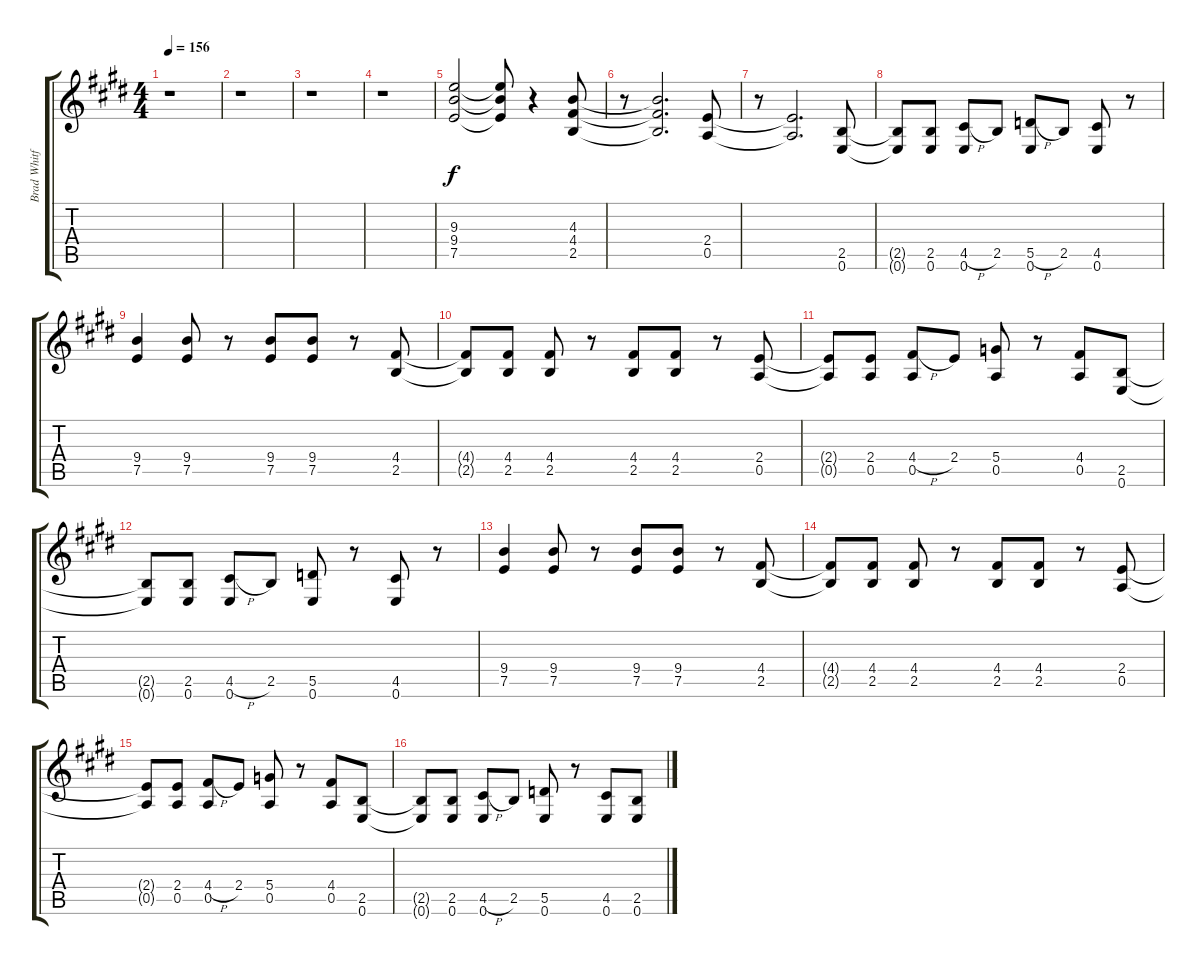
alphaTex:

\track ("Brad Whitford" "Brad Whitf") {instrument overdrivenguitar}
\staff {score tabs}
\tuning (E4 B3 G3 D3 A2 E2) {hide}
\ts (4 4)
\tempo 156
\clef g2
\ks e
r.1{dy f instrument overdrivenguitar} |
\ks c#minor
r.1 |
r.1 |
r.1 |
\ks e
(9.3 9.4 7.5).2 (9.3{t} 9.4{t} 7.5{t}).8 r.4 (4.3 4.4 2.5).8 |
\ks c#minor
r.8 (4.3{t} 4.4{t} 2.5{t}).2{d} (2.4 0.5).8 |
r.8 (2.4{t} 0.5{t}).2{d} (2.5 0.6).8 |
(2.5{t} 0.6{t}).8 (2.5 0.6).8 (4.5{h} 0.6).8 2.5.8 (5.5{h} 0.6).8 2.5.8 (4.5 0.6).8 r.8 |
\ks e
(9.4 7.5).4 (9.4 7.5).8 r.8 (9.4 7.5).8 (9.4 7.5).8 r.8 (4.4 2.5).8 |
\ks c#minor
(4.4{t} 2.5{t}).8 (4.4 2.5).8 (4.4 2.5).8 r.8 (4.4 2.5).8 (4.4 2.5).8 r.8 (2.4 0.5).8 |
(2.4{t} 0.5{t}).8 (2.4 0.5).8 (4.4{h} 0.5).8 2.4.8 (5.4 0.5).8 r.8 (4.4 0.5).8 (2.5 0.6).8 |
(2.5{t} 0.6{t}).8 (2.5 0.6).8 (4.5{h} 0.6).8 2.5.8 (5.5 0.6).8 r.8 (4.5 0.6).8 r.8 |
\ks e
(9.4 7.5).4 (9.4 7.5).8 r.8 (9.4 7.5).8 (9.4 7.5).8 r.8 (4.4 2.5).8 |
\ks c#minor
(4.4{t} 2.5{t}).8 (4.4 2.5).8 (4.4 2.5).8 r.8 (4.4 2.5).8 (4.4 2.5).8 r.8 (2.4 0.5).8 |
(2.4{t} 0.5{t}).8 (2.4 0.5).8 (4.4{h} 0.5).8 2.4.8 (5.4 0.5).8 r.8 (4.4 0.5).8 (2.5 0.6).8 |
\ks e
(2.5{t} 0.6{t}).8 (2.5 0.6).8 (4.5{h} 0.6).8 2.5.8 (5.5 0.6).8 r.8 (4.5 0.6).8 (2.5 0.6).8
